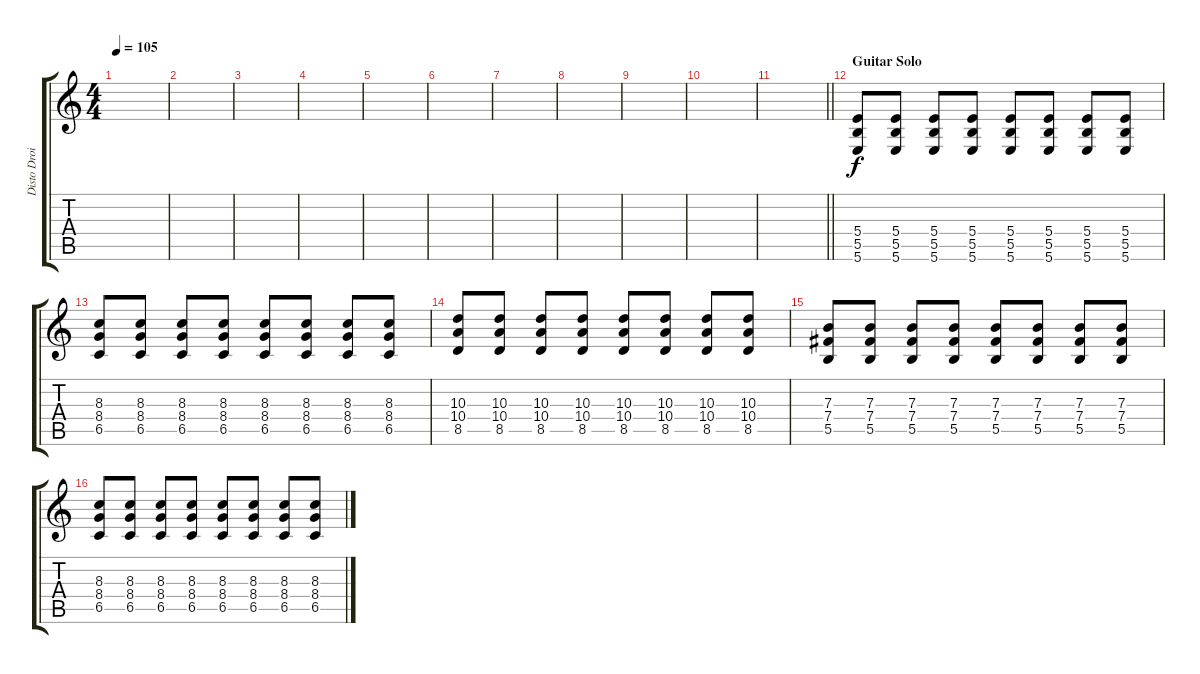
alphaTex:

\track ("Disto Droite" "Disto Droi") {instrument distortionguitar}
\staff {score tabs}
\tuning (Db4 Ab3 E3 B2 Gb2 B1) {hide}
\ts (4 4)
\tempo 105
\clef g2
\ks c
|
|
|
|
|
|
|
|
|
|
\barLineRight lightlight
|
\section ("" "Guitar Solo")
(5.4 5.5 5.6).8 (5.4 5.5 5.6).8 (5.4 5.5 5.6).8 (5.4 5.5 5.6).8 (5.4 5.5 5.6).8 (5.4 5.5 5.6).8 (5.4 5.5 5.6).8 (5.4 5.5 5.6).8 |
(8.3 8.4 6.5).8 (8.3 8.4 6.5).8 (8.3 8.4 6.5).8 (8.3 8.4 6.5).8 (8.3 8.4 6.5).8 (8.3 8.4 6.5).8 (8.3 8.4 6.5).8 (8.3 8.4 6.5).8 |
(10.3 10.4 8.5).8 (10.3 10.4 8.5).8 (10.3 10.4 8.5).8 (10.3 10.4 8.5).8 (10.3 10.4 8.5).8 (10.3 10.4 8.5).8 (10.3 10.4 8.5).8 (10.3 10.4 8.5).8 |
(7.3 7.4 5.5).8 (7.3 7.4 5.5).8 (7.3 7.4 5.5).8 (7.3 7.4 5.5).8 (7.3 7.4 5.5).8 (7.3 7.4 5.5).8 (7.3 7.4 5.5).8 (7.3 7.4 5.5).8 |
(8.3 8.4 6.5).8 (8.3 8.4 6.5).8 (8.3 8.4 6.5).8 (8.3 8.4 6.5).8 (8.3 8.4 6.5).8 (8.3 8.4 6.5).8 (8.3 8.4 6.5).8 (8.3 8.4 6.5).8
